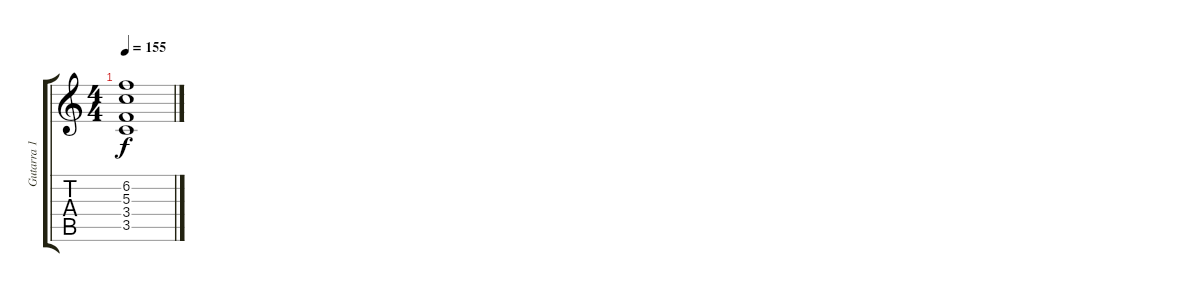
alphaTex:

\track ("Gutarra 1" "Gutarra 1") {instrument acousticguitarsteel}
\staff {score tabs}
\tuning (E4 B3 G3 D3 A2 E2) {hide}
\ts (4 4)
\tempo 155
\clef g2
\ks c
(6.2{t} 5.3{t} 3.4{t} 3.5{t}).1{dy f}
